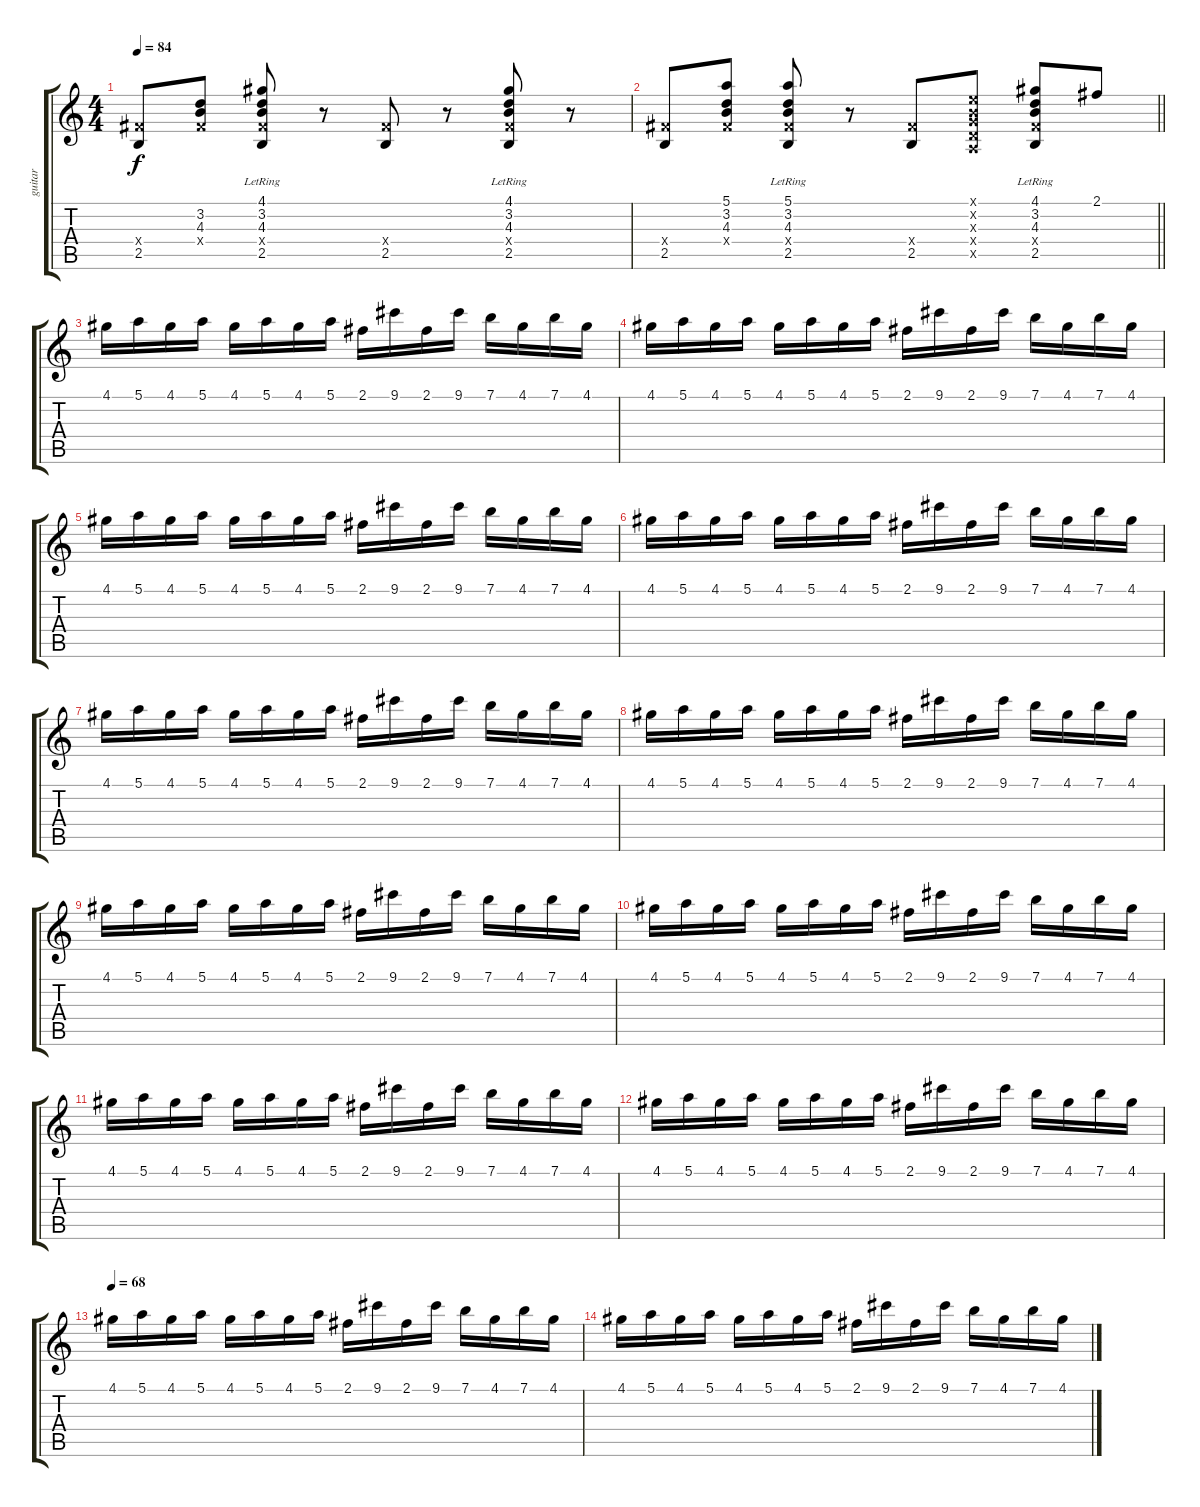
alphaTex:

\track ("guitar" "guitar") {instrument electricguitarjazz}
\staff {score tabs}
\tuning (E4 B3 G3 D3 A2 E2) {hide}
\ts (4 4)
\tempo 84
\clef g2
\ks c
(4.4{x} 2.5).8{dy f} (3.2 4.3 4.4{x}).8 (4.1{lr} 3.2 4.3 4.4{x} 2.5).8 r.8 (4.4{x} 2.5).8 r.8 (4.1{lr} 3.2 4.3 4.4{x} 2.5).8 r.8 |
\barLineRight lightlight
(4.4{x} 2.5).8 (5.1 3.2 4.3 4.4{x}).8 (5.1{lr} 3.2 4.3 4.4{x} 2.5).8 r.8 (4.4{x} 2.5).8 (0.1{x} 0.2{x} 0.3{x} 0.4{x} 0.5{x}).8 (4.1{lr} 3.2 4.3 4.4{x} 2.5).8 2.1.8 |
4.1.16 5.1.16 4.1.16 5.1.16 4.1.16 5.1.16 4.1.16 5.1.16 2.1.16 9.1.16 2.1.16 9.1.16 7.1.16 4.1.16 7.1.16 4.1.16 |
4.1.16 5.1.16 4.1.16 5.1.16 4.1.16 5.1.16 4.1.16 5.1.16 2.1.16 9.1.16 2.1.16 9.1.16 7.1.16 4.1.16 7.1.16 4.1.16 |
4.1.16 5.1.16 4.1.16 5.1.16 4.1.16 5.1.16 4.1.16 5.1.16 2.1.16 9.1.16 2.1.16 9.1.16 7.1.16 4.1.16 7.1.16 4.1.16 |
4.1.16 5.1.16 4.1.16 5.1.16 4.1.16 5.1.16 4.1.16 5.1.16 2.1.16 9.1.16 2.1.16 9.1.16 7.1.16 4.1.16 7.1.16 4.1.16 |
4.1.16 5.1.16 4.1.16 5.1.16 4.1.16 5.1.16 4.1.16 5.1.16 2.1.16 9.1.16 2.1.16 9.1.16 7.1.16 4.1.16 7.1.16 4.1.16 |
4.1.16 5.1.16 4.1.16 5.1.16 4.1.16 5.1.16 4.1.16 5.1.16 2.1.16 9.1.16 2.1.16 9.1.16 7.1.16 4.1.16 7.1.16 4.1.16 |
4.1.16 5.1.16 4.1.16 5.1.16 4.1.16 5.1.16 4.1.16 5.1.16 2.1.16 9.1.16 2.1.16 9.1.16 7.1.16 4.1.16 7.1.16 4.1.16 |
4.1.16 5.1.16 4.1.16 5.1.16 4.1.16 5.1.16 4.1.16 5.1.16 2.1.16 9.1.16 2.1.16 9.1.16 7.1.16 4.1.16 7.1.16 4.1.16 |
4.1.16{volume 0} 5.1.16 4.1.16 5.1.16 4.1.16 5.1.16 4.1.16 5.1.16 2.1.16 9.1.16 2.1.16 9.1.16 7.1.16 4.1.16 7.1.16 4.1.16 |
4.1.16 5.1.16 4.1.16 5.1.16 4.1.16 5.1.16 4.1.16 5.1.16 2.1.16 9.1.16 2.1.16 9.1.16 7.1.16 4.1.16 7.1.16 4.1.16 |
\tempo 68
4.1.16 5.1.16 4.1.16 5.1.16 4.1.16 5.1.16 4.1.16 5.1.16 2.1.16 9.1.16 2.1.16 9.1.16 7.1.16 4.1.16 7.1.16 4.1.16 |
4.1.16 5.1.16 4.1.16 5.1.16 4.1.16 5.1.16 4.1.16 5.1.16 2.1.16 9.1.16 2.1.16 9.1.16 7.1.16 4.1.16 7.1.16 4.1.16
